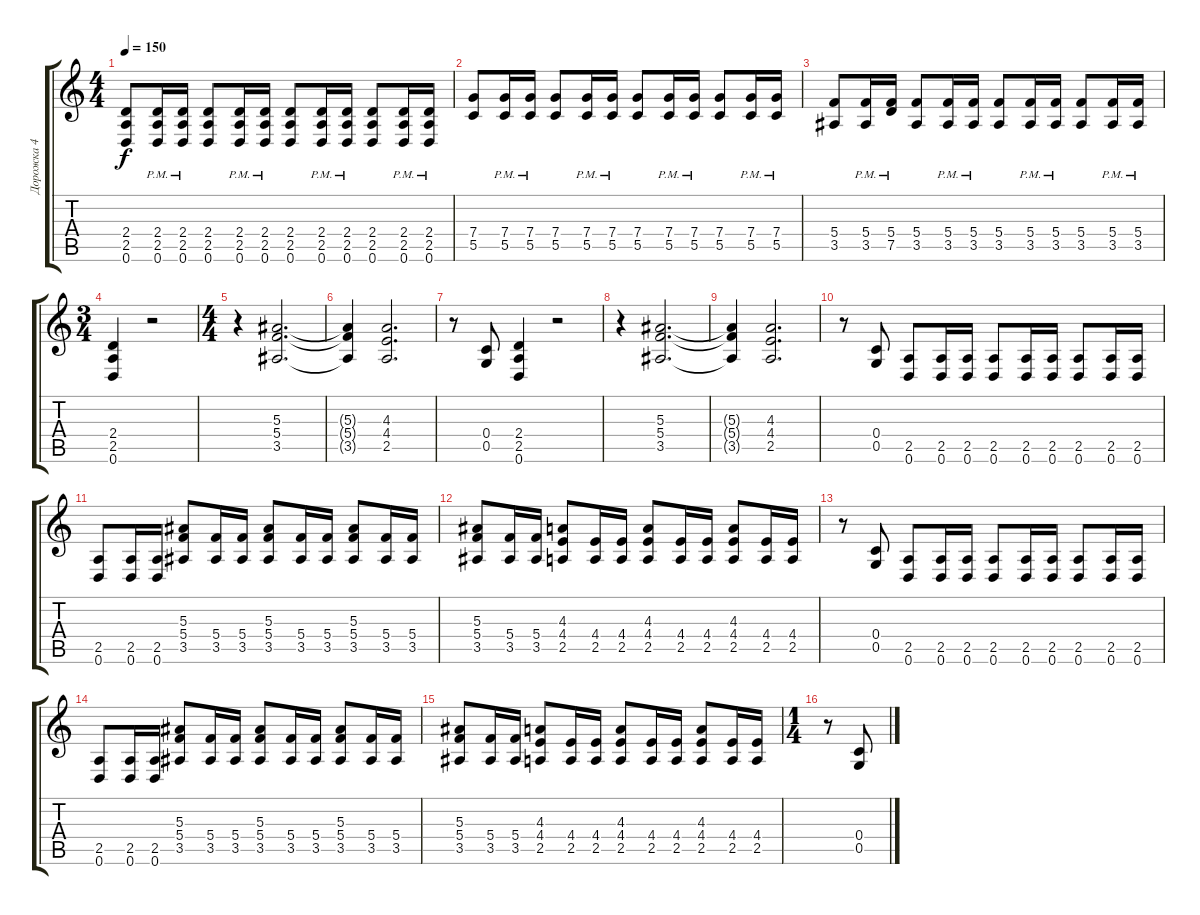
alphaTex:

\track ("Дорожка 4" "Дорожка 4") {instrument distortionguitar}
\staff {score tabs}
\tuning (D4 A3 F3 C3 G2 D2) {hide}
\ts (4 4)
\tempo 150
\clef g2
\ks c
(2.4 2.5 0.6).8{dy f} (2.4{pm} 2.5{pm} 0.6{pm}).16 (2.4{pm} 2.5{pm} 0.6{pm}).16 (2.4 2.5 0.6).8 (2.4{pm} 2.5{pm} 0.6{pm}).16 (2.4{pm} 2.5{pm} 0.6{pm}).16 (2.4 2.5 0.6).8 (2.4{pm} 2.5{pm} 0.6{pm}).16 (2.4{pm} 2.5{pm} 0.6{pm}).16 (2.4 2.5 0.6).8 (2.4{pm} 2.5{pm} 0.6{pm}).16 (2.4{pm} 2.5{pm} 0.6{pm}).16 |
(7.4 5.5).8 (7.4{pm} 5.5{pm}).16 (7.4{pm} 5.5{pm}).16 (7.4 5.5).8 (7.4{pm} 5.5{pm}).16 (7.4{pm} 5.5{pm}).16 (7.4 5.5).8 (7.4{pm} 5.5{pm}).16 (7.4{pm} 5.5{pm}).16 (7.4 5.5).8 (7.4{pm} 5.5{pm}).16 (7.4{pm} 5.5{pm}).16 |
(5.4 3.5).8 (5.4{pm} 3.5{pm}).16 (5.4{pm} 7.5{pm}).16 (5.4 3.5).8 (5.4{pm} 3.5{pm}).16 (5.4{pm} 3.5{pm}).16 (5.4 3.5).8 (5.4{pm} 3.5{pm}).16 (5.4{pm} 3.5{pm}).16 (5.4 3.5).8 (5.4{pm} 3.5{pm}).16 (5.4{pm} 3.5{pm}).16 |
\ts (3 4)
(2.4 2.5 0.6).4 r.2 |
\ts (4 4)
r.4 (5.3 5.4 3.5).2{d} |
(5.3{t} 5.4{t} 3.5{t}).4 (4.3 4.4 2.5).2{d} |
r.8 (0.4 0.5).8 (2.4 2.5 0.6).4 r.2 |
r.4 (5.3 5.4 3.5).2{d} |
(5.3{t} 5.4{t} 3.5{t}).4 (4.3 4.4 2.5).2{d} |
r.8 (0.4 0.5).8 (2.5 0.6).8 (2.5 0.6).16 (2.5 0.6).16 (2.5 0.6).8 (2.5 0.6).16 (2.5 0.6).16 (2.5 0.6).8 (2.5 0.6).16 (2.5 0.6).16 |
(2.5 0.6).8 (2.5 0.6).16 (2.5 0.6).16 (5.3 5.4 3.5).8 (5.4 3.5).16 (5.4 3.5).16 (5.3 5.4 3.5).8 (5.4 3.5).16 (5.4 3.5).16 (5.3 5.4 3.5).8 (5.4 3.5).16 (5.4 3.5).16 |
(5.3 5.4 3.5).8 (5.4 3.5).16 (5.4 3.5).16 (4.3 4.4 2.5).8 (4.4 2.5).16 (4.4 2.5).16 (4.3 4.4 2.5).8 (4.4 2.5).16 (4.4 2.5).16 (4.3 4.4 2.5).8 (4.4 2.5).16 (4.4 2.5).16 |
r.8 (0.4 0.5).8 (2.5 0.6).8 (2.5 0.6).16 (2.5 0.6).16 (2.5 0.6).8 (2.5 0.6).16 (2.5 0.6).16 (2.5 0.6).8 (2.5 0.6).16 (2.5 0.6).16 |
(2.5 0.6).8 (2.5 0.6).16 (2.5 0.6).16 (5.3 5.4 3.5).8 (5.4 3.5).16 (5.4 3.5).16 (5.3 5.4 3.5).8 (5.4 3.5).16 (5.4 3.5).16 (5.3 5.4 3.5).8 (5.4 3.5).16 (5.4 3.5).16 |
(5.3 5.4 3.5).8 (5.4 3.5).16 (5.4 3.5).16 (4.3 4.4 2.5).8 (4.4 2.5).16 (4.4 2.5).16 (4.3 4.4 2.5).8 (4.4 2.5).16 (4.4 2.5).16 (4.3 4.4 2.5).8 (4.4 2.5).16 (4.4 2.5).16 |
\ts (1 4)
r.8 (0.4 0.5).8
